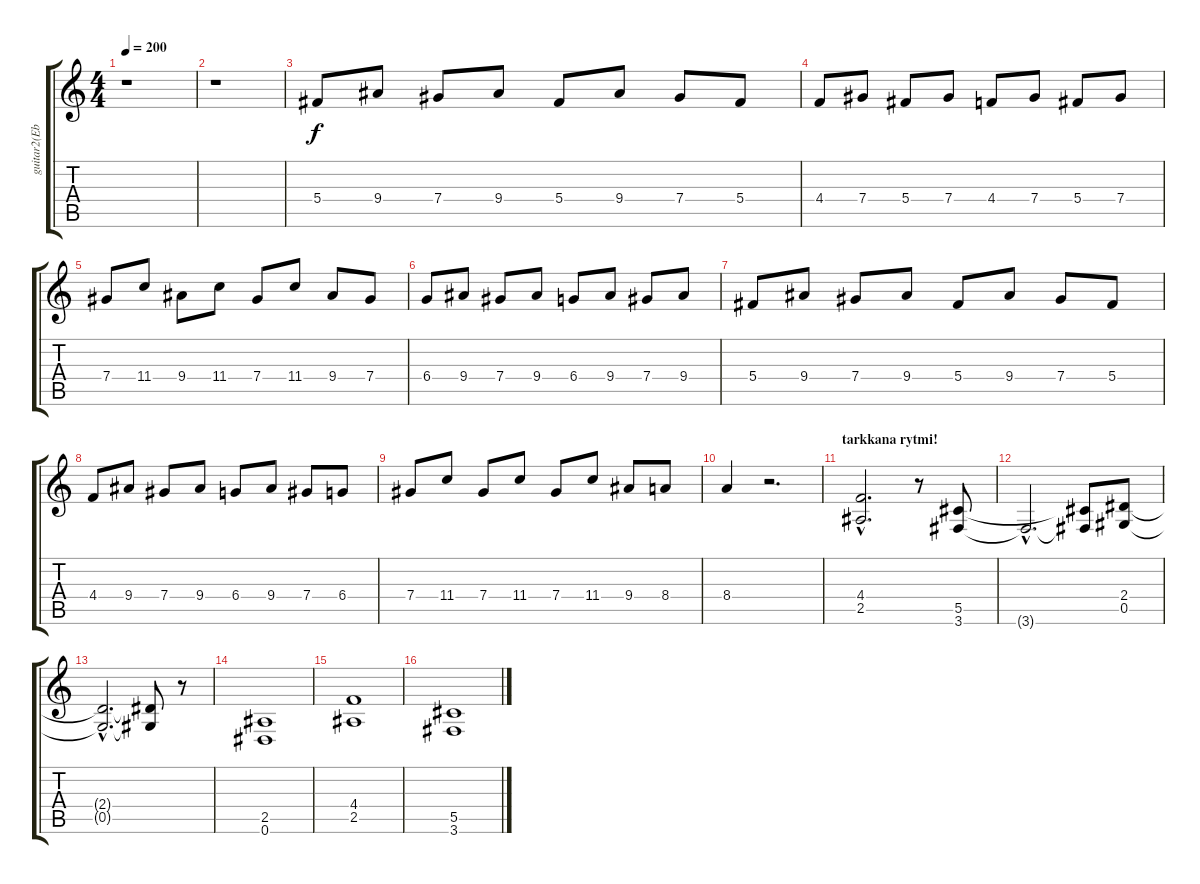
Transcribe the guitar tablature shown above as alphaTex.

\track ("guitar2(Eb)" "guitar2(Eb") {instrument overdrivenguitar}
\staff {score tabs}
\tuning (Eb4 Bb3 Gb3 Db3 Ab2 Eb2) {hide}
\ts (4 4)
\tempo 200
\clef g2
\ks c
r.1{dy f} |
r.1 |
5.4.8 9.4.8 7.4.8 9.4.8 5.4.8 9.4.8 7.4.8 5.4.8 |
4.4.8 7.4.8 5.4.8 7.4.8 4.4.8 7.4.8 5.4.8 7.4.8 |
7.4.8 11.4.8 9.4.8 11.4.8 7.4.8 11.4.8 9.4.8 7.4.8 |
6.4.8 9.4.8 7.4.8 9.4.8 6.4.8 9.4.8 7.4.8 9.4.8 |
5.4.8 9.4.8 7.4.8 9.4.8 5.4.8 9.4.8 7.4.8 5.4.8 |
4.4.8 9.4.8 7.4.8 9.4.8 6.4.8 9.4.8 7.4.8 6.4.8 |
7.4.8 11.4.8 7.4.8 11.4.8 7.4.8 11.4.8 9.4.8 8.4.8 |
8.4.4 r.2{d} |
\section ("" "tarkkana rytmi!")
(4.4{hac} 2.5{hac}).2{d} r.8 (5.5 3.6).8 |
3.6{hac t}.2{d} (5.5{t} 3.6{t}).8 (2.4 0.5).8 |
(2.4{hac t} 0.5{hac t}).2{d} (2.4{t} 0.5{t}).8 r.8 |
(2.5 0.6).1 |
(4.4 2.5).1 |
(5.5 3.6).1
